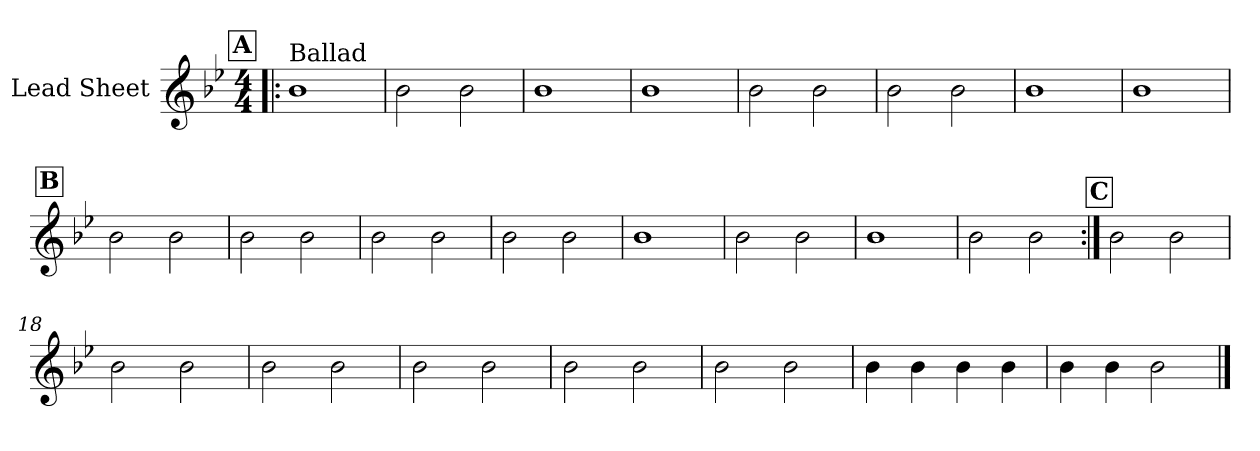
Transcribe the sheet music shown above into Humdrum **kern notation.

**kern
*part1
*staff1
*I"Lead Sheet
*clefG2
*k[b-e-]
*B-:
*M4/4
!!LO:REH:place=s1:a:fs=14:t=A
=1!|:
!LO:TX:a:t=Ballad
1b-
=2
2b-\
2b-\
=3
1b-
=4
1b-
!!LO:LB:g=z
=5
2b-\
2b-\
=6
2b-\
2b-\
=7
1b-
=8
1b-
!!LO:LB:g=z
!!LO:REH:place=s1:a:fs=14:t=B
=9
2b-\
2b-\
=10
2b-\
2b-\
=11
2b-\
2b-\
=12
2b-\
2b-\
!!LO:LB:g=z
=13
1b-
=14
2b-\
2b-\
=15
1b-
=16
2b-\
2b-\
!!LO:LB:g=z
!!LO:REH:place=s1:a:fs=14:t=C
=17:|!
2b-\
2b-\
=18
2b-\
2b-\
=19
2b-\
2b-\
=20
2b-\
2b-\
!!LO:LB:g=z
=21
2b-\
2b-\
=22
2b-\
2b-\
=23
4b-\
4b-\
4b-\
4b-\
=24
4b-\
4b-\
2b-\
==
*-
